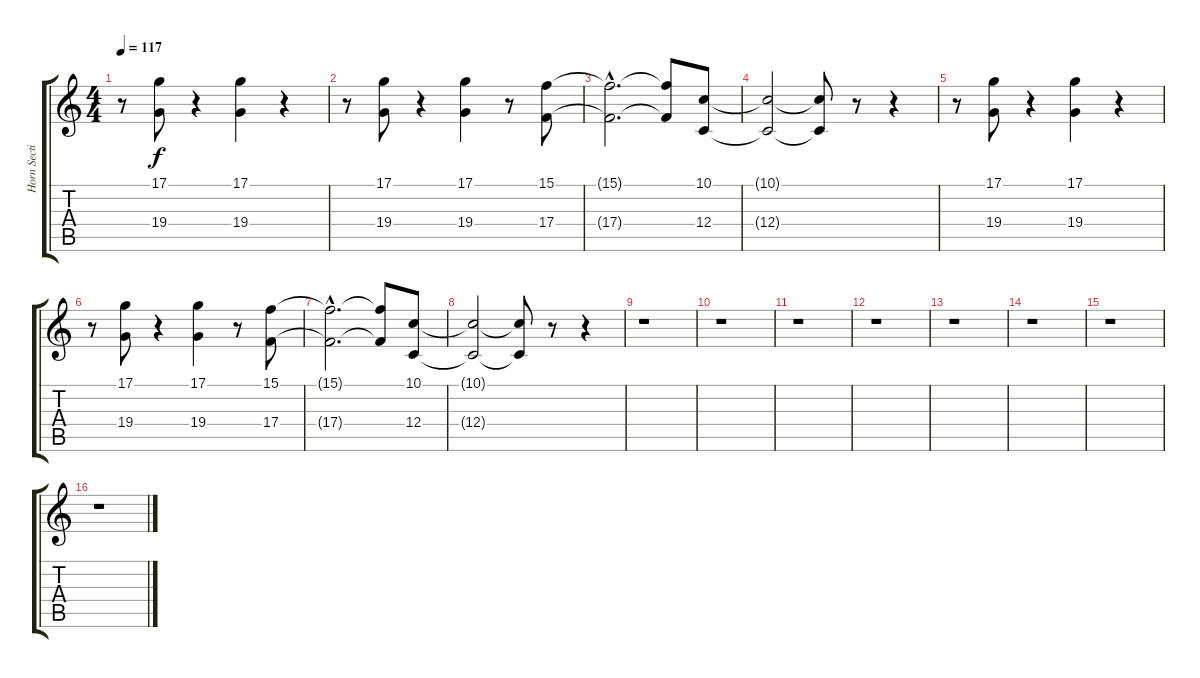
\track ("Horn Section" "Horn Secti") {instrument brasssection}
\staff {score tabs}
\tuning (D4 A3 F3 C3 G2 D2) {hide}
\ts (4 4)
\tempo 117
\clef g2
\ks c
r.8{dy f} (17.1 19.4).8 r.4 (17.1 19.4).4 r.4 |
r.8 (17.1 19.4).8 r.4 (17.1 19.4).4 r.8 (15.1 17.4).8 |
(15.1{hac t} 17.4{hac t}).2{d} (15.1{t} 17.4{t}).8 (10.1 12.4).8 |
(10.1{t} 12.4{t}).2 (10.1{t} 12.4{t}).8 r.8 r.4 |
r.8 (17.1 19.4).8 r.4 (17.1 19.4).4 r.4 |
r.8 (17.1 19.4).8 r.4 (17.1 19.4).4 r.8 (15.1 17.4).8 |
(15.1{hac t} 17.4{hac t}).2{d} (15.1{t} 17.4{t}).8 (10.1 12.4).8 |
(10.1{t} 12.4{t}).2 (10.1{t} 12.4{t}).8 r.8 r.4 |
r.1 |
r.1 |
r.1 |
r.1 |
r.1 |
r.1 |
r.1 |
r.1
